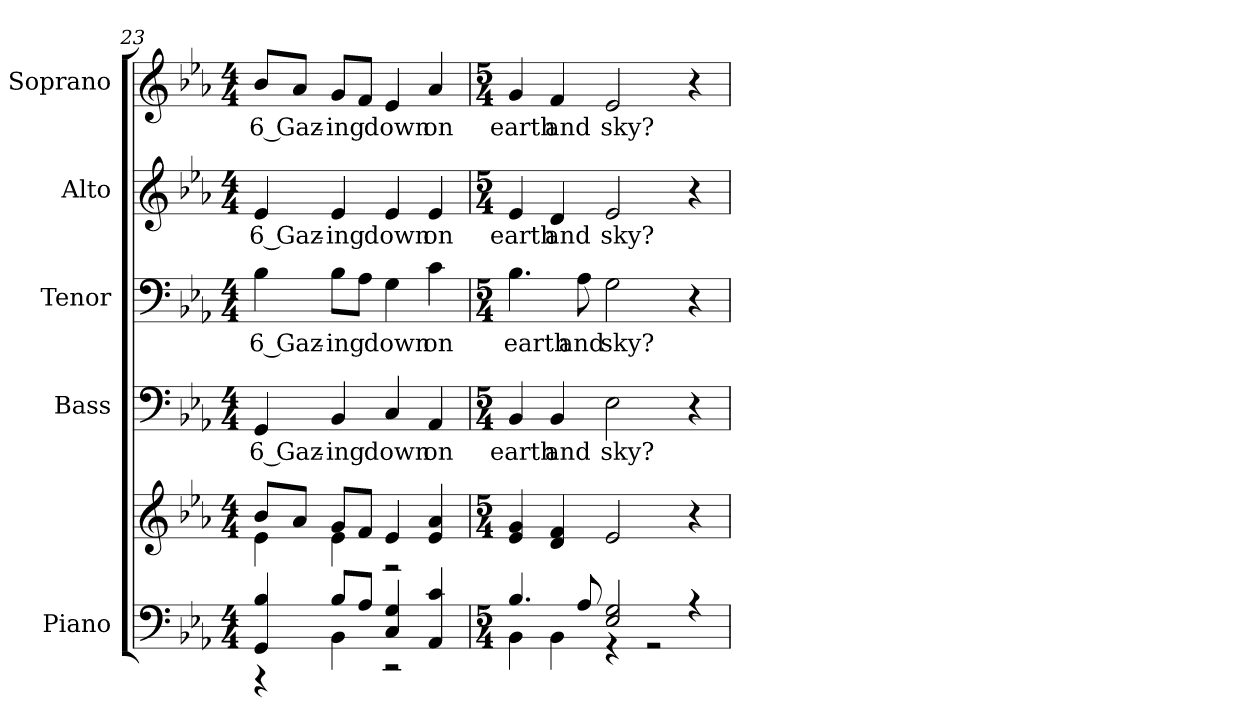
**kern	**kern	**kern	**text	**kern	**text	**kern	**text	**kern	**text
*part5	*part5	*part4	*part4	*part3	*part3	*part2	*part2	*part1	*part1
*staff6	*staff5	*staff4	*staff4	*staff3	*staff3	*staff2	*staff2	*staff1	*staff1
*I"Piano	*	*I"Bass	*	*I"Tenor	*	*I"Alto	*	*I"Soprano	*
*I'Pno.	*	*I'B.	*	*I'T.	*	*I'A.	*	*I'S.	*
*clefF4	*clefG2	*clefF4	*	*clefF4	*	*clefG2	*	*clefG2	*
*k[b-e-a-]	*k[b-e-a-]	*k[b-e-a-]	*	*k[b-e-a-]	*	*k[b-e-a-]	*	*k[b-e-a-]	*
*E-:	*E-:	*E-:	*	*E-:	*	*E-:	*	*E-:	*
*M4/4	*M4/4	*M4/4	*	*M4/4	*	*M4/4	*	*M4/4	*
=23	=23	=23	=23	=23	=23	=23	=23	=23	=23
*^	*^	*	*	*	*	*	*	*	*
!	!	!	!	!	!LO:LY:b:color=#000000	!	!	!	!	!	!
!	!	!	!	!	!	!	!LO:LY:b:color=#000000	!	!	!	!
!	!	!	!	!	!	!	!	!	!LO:LY:b:color=#000000	!	!
!	!	!	!	!	!	!	!	!	!	!	!LO:LY:b:color=#000000
4GGi/ 4B-i	4r	8b-i/L	4e-i\	4GGi/	6 Gaz-	4B-i\	6 Gaz-	4e-i/	6 Gaz-	8b-i/L	6 Gaz-
.	.	8a-i/J	.	.	.	.	.	.	.	8a-i/J	.
!	!	!	!	!	!LO:LY:b:color=#000000	!	!	!	!	!	!
!	!	!	!	!	!	!	!LO:LY:b:color=#000000	!	!	!	!
!	!	!	!	!	!	!	!	!	!LO:LY:b:color=#000000	!	!
!	!	!	!	!	!	!	!	!	!	!	!LO:LY:b:color=#000000
8B-i/L	4BB-i\	8gi/L	4e-i\	4BB-i/	-ing	8B-i\L	-ing	4e-i/	-ing	8gi/L	-ing
8A-i/J	.	8fi/J	.	.	.	8A-i\J	.	.	.	8fi/J	.
!	!	!	!	!	!LO:LY:b:color=#000000	!	!	!	!	!	!
!	!	!	!	!	!	!	!LO:LY:b:color=#000000	!	!	!	!
!	!	!	!	!	!	!	!	!	!LO:LY:b:color=#000000	!	!
!	!	!	!	!	!	!	!	!	!	!	!LO:LY:b:color=#000000
4Ci/ 4Gi	2r	4e-i/	2r	4Ci/	down	4Gi\	down	4e-i/	down	4e-i/	down
!	!	!	!	!	!LO:LY:b:color=#000000	!	!	!	!	!	!
!	!	!	!	!	!	!	!LO:LY:b:color=#000000	!	!	!	!
!	!	!	!	!	!	!	!	!	!LO:LY:b:color=#000000	!	!
!	!	!	!	!	!	!	!	!	!	!	!LO:LY:b:color=#000000
4AA-i/ 4ci	.	4e-i/ 4a-i	.	4AA-i/	on	4ci\	on	4e-i/	on	4a-i/	on
*	*	*v	*v	*	*	*	*	*	*	*	*
=24	=24	=24	=24	=24	=24	=24	=24	=24	=24	=24
*M5/4	*	*M5/4	*M5/4	*	*M5/4	*	*M5/4	*	*M5/4	*
!	!	!	!	!LO:LY:b:color=#000000	!	!	!	!	!	!
!	!	!	!	!	!	!LO:LY:b:color=#000000	!	!	!	!
!	!	!	!	!	!	!	!	!LO:LY:b:color=#000000	!	!
!	!	!	!	!	!	!	!	!	!	!LO:LY:b:color=#000000
4.B-i/	4BB-i\	4e-i/ 4gi	4BB-i/	earth	4.B-i\	earth	4e-i/	earth	4gi/	earth
!	!	!	!	!LO:LY:b:color=#000000	!	!	!	!	!	!
!	!	!	!	!	!	!	!	!LO:LY:b:color=#000000	!	!
!	!	!	!	!	!	!	!	!	!	!LO:LY:b:color=#000000
.	4BB-i\	4di/ 4fi	4BB-i/	and	.	.	4di/	and	4fi/	and
!	!	!	!	!	!	!LO:LY:b:color=#000000	!	!	!	!
8A-i/	.	.	.	.	8A-i\	and	.	.	.	.
!	!	!	!	!LO:LY:b:color=#000000	!	!	!	!	!	!
!	!	!	!	!	!	!LO:LY:b:color=#000000	!	!	!	!
!	!	!	!	!	!	!	!	!LO:LY:b:color=#000000	!	!
!	!	!	!	!	!	!	!	!	!	!LO:LY:b:color=#000000
2E-i/ 2Gi	4r	2e-i/	2E-i\	sky?	2Gi\	sky?	2e-i/	sky?	2e-i/	sky?
.	2r	.	.	.	.	.	.	.	.	.
4r	.	4r	4r	.	4r	.	4r	.	4r	.
*v	*v	*	*	*	*	*	*	*	*	*
=	=	=	=	=	=	=	=	=	=
*-	*-	*-	*-	*-	*-	*-	*-	*-	*-
